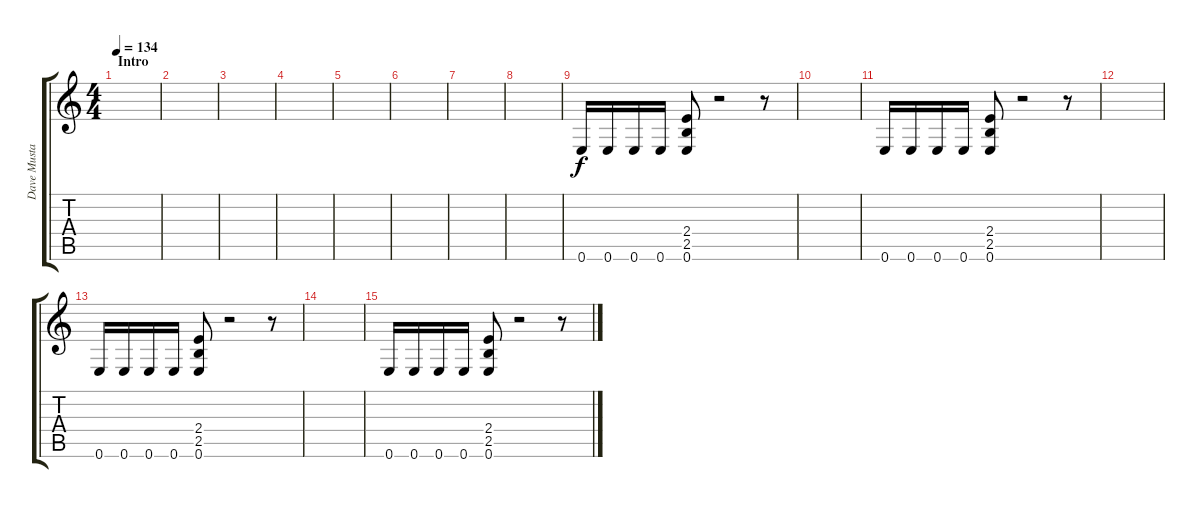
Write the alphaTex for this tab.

\track ("Dave Mustaine" "Dave Musta") {instrument overdrivenguitar}
\staff {score tabs}
\tuning (E4 B3 G3 D3 A2 E2) {hide}
\ts (4 4)
\section ("" "Intro")
\tempo 134
\clef g2
\ks c
|
|
|
|
|
|
|
|
0.6.16 0.6.16 0.6.16 0.6.16 (2.4 2.5 0.6).8 r.2 r.8 |
|
0.6.16 0.6.16 0.6.16 0.6.16 (2.4 2.5 0.6).8 r.2 r.8 |
|
0.6.16 0.6.16 0.6.16 0.6.16 (2.4 2.5 0.6).8 r.2 r.8 |
|
0.6.16 0.6.16 0.6.16 0.6.16 (2.4 2.5 0.6).8 r.2 r.8
